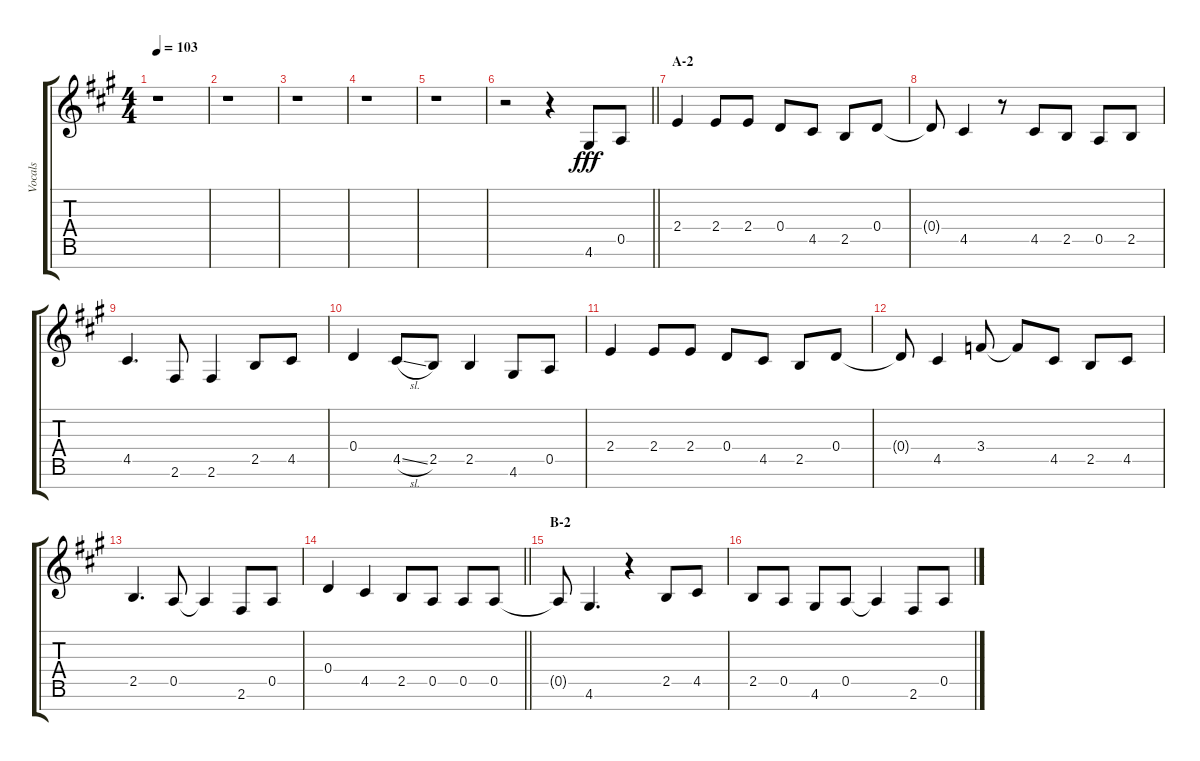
\track ("Vocals" "Vocals") {instrument voiceoohs}
\staff {score tabs}
\tuning (E5 B4 G4 D4 A3 E3 B2) {hide}
\ts (4 4)
\tempo 103
\clef g2
\ks a
r.1{dy fff} |
r.1 |
r.1 |
r.1 |
r.1 |
\barLineRight lightlight
r.2 r.4 4.6.8 0.5.8 |
\section ("" "A-2")
2.4.4 2.4.8 2.4.8 0.4.8 4.5.8 2.5.8 0.4.8 |
0.4{t}.8 4.5.4 r.8 4.5.8 2.5.8 0.5.8 2.5.8 |
4.5.4{d} 2.6.8 2.6.4 2.5.8 4.5.8 |
0.4.4 4.5{sl}.8 2.5.8 2.5.4 4.6.8 0.5.8 |
2.4.4 2.4.8 2.4.8 0.4.8 4.5.8 2.5.8 0.4.8 |
0.4{t}.8 4.5.4 3.4.8 3.4{t}.8 4.5.8 2.5.8 4.5.8 |
2.5.4{d} 0.5.8 0.5{t}.4 2.6.8 0.5.8 |
\barLineRight lightlight
0.4.4 4.5.4 2.5.8 0.5.8 0.5.8 0.5.8 |
\section ("" "B-2")
0.5{t}.8 4.6.4{d} r.4 2.5.8 4.5.8 |
2.5.8 0.5.8 4.6.8 0.5.8 0.5{t}.4 2.6.8 0.5.8
